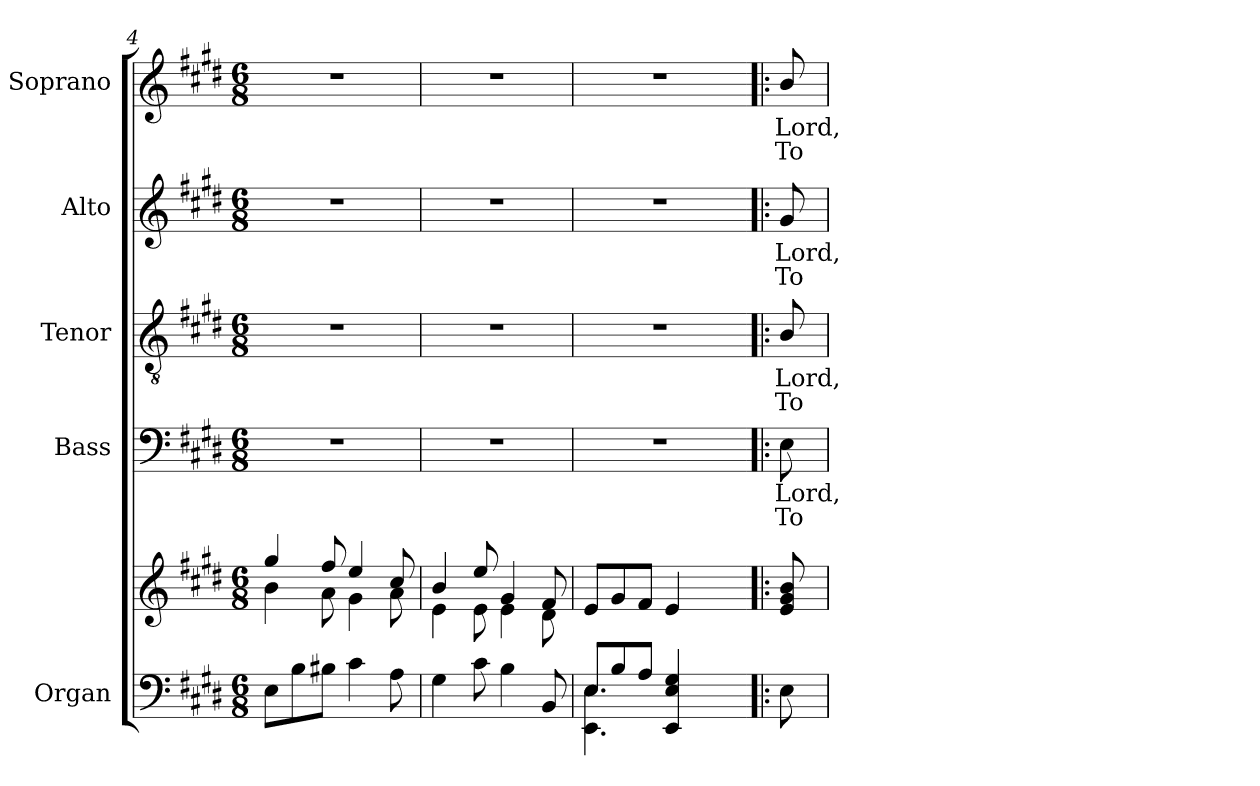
**kern	**kern	**kern	**text	**text	**kern	**text	**text	**kern	**text	**text	**kern	**text	**text
*part5	*part5	*part4	*part4	*part4	*part3	*part3	*part3	*part2	*part2	*part2	*part1	*part1	*part1
*staff6	*staff5	*staff4	*staff4	*staff4	*staff3	*staff3	*staff3	*staff2	*staff2	*staff2	*staff1	*staff1	*staff1
*I"Organ	*	*I"Bass	*	*	*I"Tenor	*	*	*I"Alto	*	*	*I"Soprano	*	*
*I'Org.	*	*I'B.	*	*	*I'T.	*	*	*I'A.	*	*	*I'S.	*	*
*clefF4	*clefG2	*clefF4	*	*	*clefGv2	*	*	*clefG2	*	*	*clefG2	*	*
*	*	*	*	*	*ITrd7c12	*	*	*	*	*	*	*	*
*k[f#c#g#d#]	*k[f#c#g#d#]	*k[f#c#g#d#]	*	*	*k[f#c#g#d#]	*	*	*k[f#c#g#d#]	*	*	*k[f#c#g#d#]	*	*
*E:	*E:	*E:	*	*	*E:	*	*	*E:	*	*	*E:	*	*
*M6/8	*M6/8	*M6/8	*	*	*M6/8	*	*	*M6/8	*	*	*M6/8	*	*
=4	=4	=4	=4	=4	=4	=4	=4	=4	=4	=4	=4	=4	=4
*	*^	*	*	*	*	*	*	*	*	*	*	*	*
!	!	!	!LO:N:vis=1	!	!	!LO:N:vis=1	!	!	!LO:N:vis=1	!	!	!LO:N:vis=1	!	!
8Ei\L	4gg#i/	4bi\	2.r	.	.	2.r	.	.	2.r	.	.	2.r	.	.
8Bi\	.	.	.	.	.	.	.	.	.	.	.	.	.	.
8B#Xi\J	8ff#i/	8ai\	.	.	.	.	.	.	.	.	.	.	.	.
4c#i\	4eei/	4g#i\	.	.	.	.	.	.	.	.	.	.	.	.
8Ai\	8cc#i/	8ai\	.	.	.	.	.	.	.	.	.	.	.	.
=5	=5	=5	=5	=5	=5	=5	=5	=5	=5	=5	=5	=5	=5	=5
!	!	!	!LO:N:vis=1	!	!	!LO:N:vis=1	!	!	!LO:N:vis=1	!	!	!LO:N:vis=1	!	!
4G#i\	4bi/	4ei\	2.r	.	.	2.r	.	.	2.r	.	.	2.r	.	.
8c#i\	8eei/	8ei\	.	.	.	.	.	.	.	.	.	.	.	.
4Bi\	4g#i/	4ei\	.	.	.	.	.	.	.	.	.	.	.	.
8BBi/	8f#i/	8d#i\	.	.	.	.	.	.	.	.	.	.	.	.
=6	=6	=6	=6	=6	=6	=6	=6	=6	=6	=6	=6	=6	=6	=6
*^	*	*	*	*	*	*	*	*	*	*	*	*	*	*
!	!	!	!	!LO:N:vis=1	!	!	!LO:N:vis=1	!	!	!LO:N:vis=1	!	!	!LO:N:vis=1	!	!
*	*	*v	*v	*	*	*	*	*	*	*	*	*	*	*	*
8Ei/L	4.EEi\ 4.Ei	8ei/L	2.r	.	.	2.r	.	.	2.r	.	.	2.r	.	.
8Bi/	.	8g#i/	.	.	.	.	.	.	.	.	.	.	.	.
8Ai/J	.	8f#i/J	.	.	.	.	.	.	.	.	.	.	.	.
4EEi/ 4Ei 4G#i	8ryy	4ei/	.	.	.	.	.	.	.	.	.	.	.	.
.	4ryy	.	.	.	.	.	.	.	.	.	.	.	.	.
8ryy	.	8ryy	.	.	.	.	.	.	.	.	.	.	.	.
*v	*v	*	*	*	*	*	*	*	*	*	*	*	*	*
!!LO:LB:g=z
=7!|:	=7!|:	=7!|:	=7!|:	=7!|:	=7!|:	=7!|:	=7!|:	=7!|:	=7!|:	=7!|:	=7!|:	=7!|:	=7!|:
!	!	!	!LO:LY:b:color=#000000	!LO:LY:b:color=#000000	!	!	!	!	!	!	!	!	!
!	!	!	!	!	!	!LO:LY:b:color=#000000	!LO:LY:b:color=#000000	!	!	!	!	!	!
!	!	!	!	!	!	!	!	!	!LO:LY:b:color=#000000	!LO:LY:b:color=#000000	!	!	!
!	!	!	!	!	!	!	!	!	!	!	!	!LO:LY:b:color=#000000	!LO:LY:b:color=#000000
8Ei\	8ei/ 8g#i 8bi	8Ei\	Lord,	To	8BBi/	Lord,	To	8g#i/	Lord,	To	8bi/	Lord,	To
=	=	=	=	=	=	=	=	=	=	=	=	=	=
*-	*-	*-	*-	*-	*-	*-	*-	*-	*-	*-	*-	*-	*-
